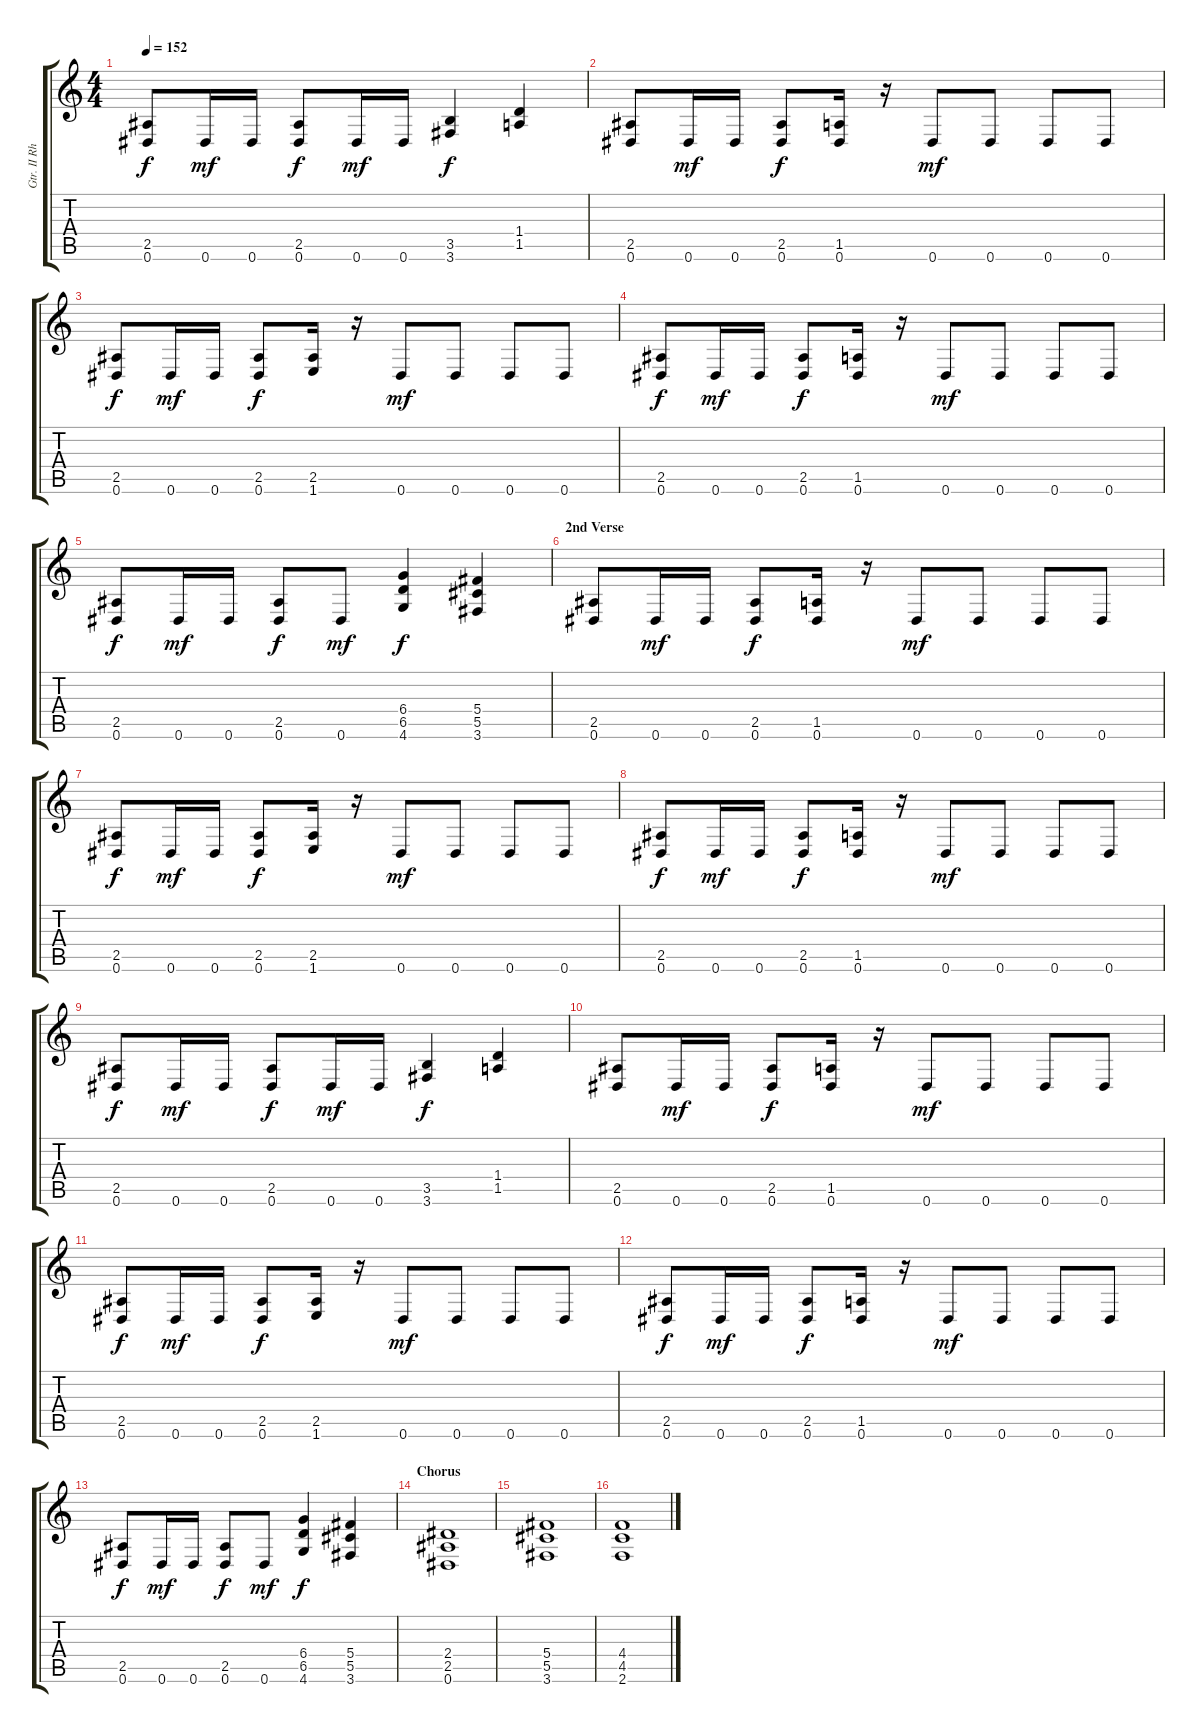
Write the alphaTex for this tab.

\track ("Gtr. II Rhytm" "Gtr. II Rh") {instrument overdrivenguitar}
\staff {score tabs}
\tuning (Eb4 Bb3 Gb3 Db3 Ab2 Eb2) {hide}
\ts (4 4)
\tempo 152
\clef g2
\ks c
(2.5 0.6).8{dy f} 0.6.16{dy mf} 0.6.16 (2.5 0.6).8{dy f} 0.6.16{dy mf} 0.6.16 (3.5 3.6).4{dy f} (1.4 1.5).4 |
(2.5 0.6).8 0.6.16{dy mf} 0.6.16 (2.5 0.6).8{dy f} (1.5 0.6).16 r.16 0.6.8{dy mf} 0.6.8 0.6.8 0.6.8 |
(2.5 0.6).8{dy f} 0.6.16{dy mf} 0.6.16 (2.5 0.6).8{dy f} (2.5 1.6).16 r.16 0.6.8{dy mf} 0.6.8 0.6.8 0.6.8 |
(2.5 0.6).8{dy f} 0.6.16{dy mf} 0.6.16 (2.5 0.6).8{dy f} (1.5 0.6).16 r.16 0.6.8{dy mf} 0.6.8 0.6.8 0.6.8 |
(2.5 0.6).8{dy f} 0.6.16{dy mf} 0.6.16 (2.5 0.6).8{dy f} 0.6.8{dy mf} (6.4 6.5 4.6).4{dy f} (5.4 5.5 3.6).4 |
\section ("" "2nd Verse")
(2.5 0.6).8 0.6.16{dy mf} 0.6.16 (2.5 0.6).8{dy f} (1.5 0.6).16 r.16 0.6.8{dy mf} 0.6.8 0.6.8 0.6.8 |
(2.5 0.6).8{dy f} 0.6.16{dy mf} 0.6.16 (2.5 0.6).8{dy f} (2.5 1.6).16 r.16 0.6.8{dy mf} 0.6.8 0.6.8 0.6.8 |
(2.5 0.6).8{dy f} 0.6.16{dy mf} 0.6.16 (2.5 0.6).8{dy f} (1.5 0.6).16 r.16 0.6.8{dy mf} 0.6.8 0.6.8 0.6.8 |
(2.5 0.6).8{dy f} 0.6.16{dy mf} 0.6.16 (2.5 0.6).8{dy f} 0.6.16{dy mf} 0.6.16 (3.5 3.6).4{dy f} (1.4 1.5).4 |
(2.5 0.6).8 0.6.16{dy mf} 0.6.16 (2.5 0.6).8{dy f} (1.5 0.6).16 r.16 0.6.8{dy mf} 0.6.8 0.6.8 0.6.8 |
(2.5 0.6).8{dy f} 0.6.16{dy mf} 0.6.16 (2.5 0.6).8{dy f} (2.5 1.6).16 r.16 0.6.8{dy mf} 0.6.8 0.6.8 0.6.8 |
(2.5 0.6).8{dy f} 0.6.16{dy mf} 0.6.16 (2.5 0.6).8{dy f} (1.5 0.6).16 r.16 0.6.8{dy mf} 0.6.8 0.6.8 0.6.8 |
(2.5 0.6).8{dy f} 0.6.16{dy mf} 0.6.16 (2.5 0.6).8{dy f} 0.6.8{dy mf} (6.4 6.5 4.6).4{dy f} (5.4 5.5 3.6).4 |
\section ("" "Chorus")
(2.4 2.5 0.6).1 |
(5.4 5.5 3.6).1 |
(4.4 4.5 2.6).1
